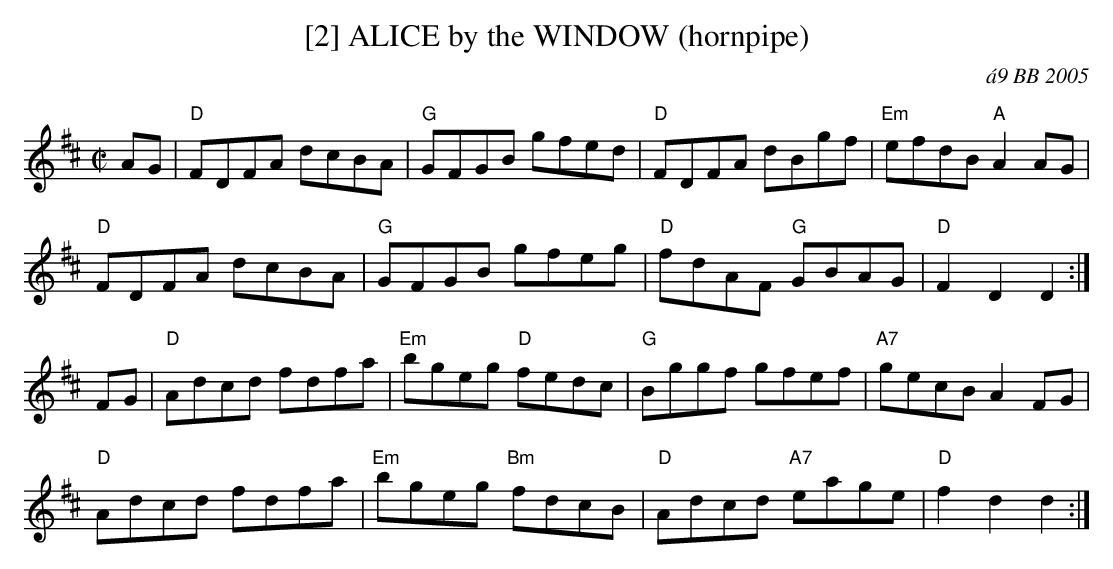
X:1
T:[2] ALICE by the WINDOW (hornpipe)
C:\'a9 BB 2005
L:1/8
M:C|
Q:!/4=150
K:D
AG|"D" FDFA dcBA|"G" GFGB gfed|"D" FDFA dBgf|"Em" efdB "A" A2 AG|
"D" FDFA dcBA|"G"GFGB gfeg|"D" fdAF "G"GBAG|"D" F2 D2 D2 :|
FG|"D" Adcd fdfa|"Em" bgeg "D" fedc|"G" Bggf gfef|"A7" gecB A2 FG|
"D" Adcd fdfa|"Em" bgeg "Bm" fdcB|"D" Adcd "A7"eage| "D" f2 d2 d2 :|
